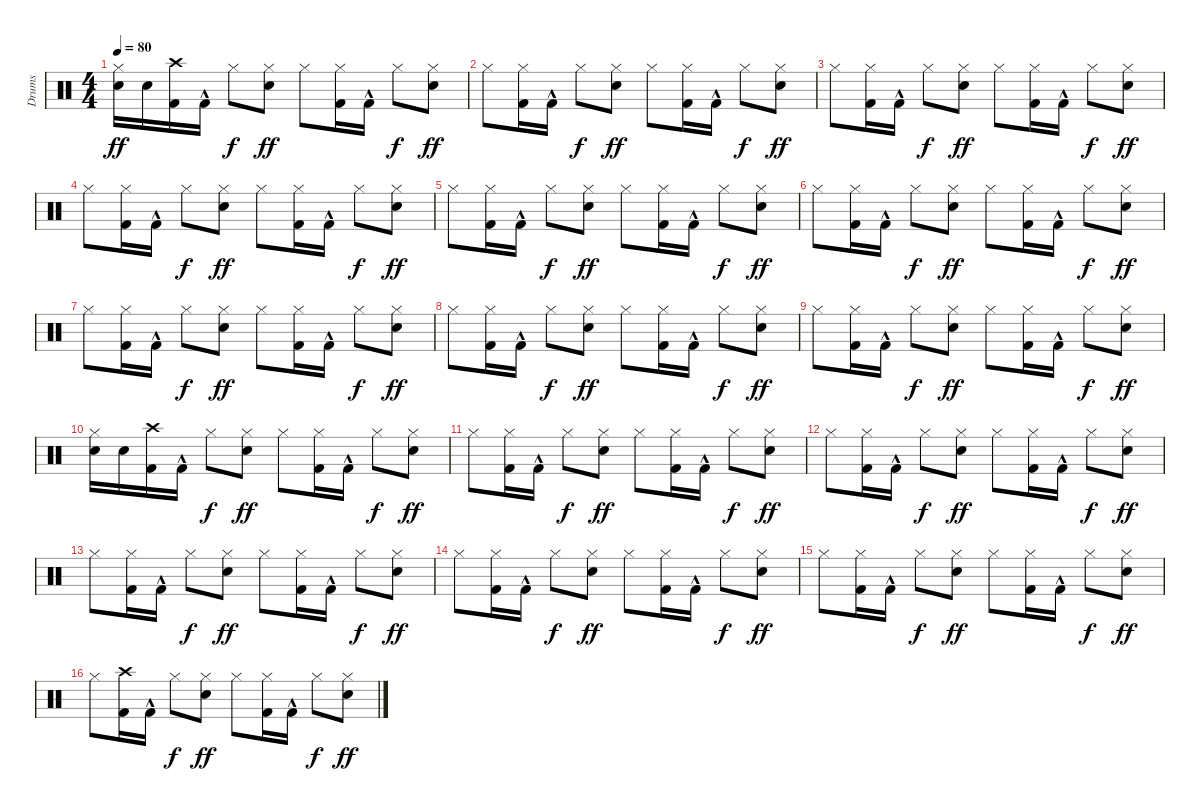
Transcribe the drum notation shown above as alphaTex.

\track ("Drums               " "Drums     ") {instrument percussion}
\staff {score}
\articulation defaults
\ts (4 4)
\tempo 80
\clef neutral
\ks c
("Snare (hit) 2" "Hi-Hat (closed)").16{dy ff} "Snare (hit) 2".16 ("Kick (hit) 2" "Crash high (hit)").16 "Kick (hit) 2"{hac}.16 "Hi-Hat (closed)".8{dy f} ("Snare (hit) 2" "Hi-Hat (closed)").8{dy ff} "Hi-Hat (closed)".8 ("Kick (hit) 2" "Hi-Hat (closed)").16 "Kick (hit) 2"{hac}.16 "Hi-Hat (closed)".8{dy f} ("Snare (hit) 2" "Hi-Hat (closed)").8{dy ff} |
"Hi-Hat (closed)".8 ("Kick (hit) 2" "Hi-Hat (closed)").16 "Kick (hit) 2"{hac}.16 "Hi-Hat (closed)".8{dy f} ("Snare (hit) 2" "Hi-Hat (closed)").8{dy ff} "Hi-Hat (closed)".8 ("Kick (hit) 2" "Hi-Hat (closed)").16 "Kick (hit) 2"{hac}.16 "Hi-Hat (closed)".8{dy f} ("Snare (hit) 2" "Hi-Hat (closed)").8{dy ff} |
"Hi-Hat (closed)".8 ("Kick (hit) 2" "Hi-Hat (closed)").16 "Kick (hit) 2"{hac}.16 "Hi-Hat (closed)".8{dy f} ("Snare (hit) 2" "Hi-Hat (closed)").8{dy ff} "Hi-Hat (closed)".8 ("Kick (hit) 2" "Hi-Hat (closed)").16 "Kick (hit) 2"{hac}.16 "Hi-Hat (closed)".8{dy f} ("Snare (hit) 2" "Hi-Hat (closed)").8{dy ff} |
"Hi-Hat (closed)".8 ("Kick (hit) 2" "Hi-Hat (closed)").16 "Kick (hit) 2"{hac}.16 "Hi-Hat (closed)".8{dy f} ("Snare (hit) 2" "Hi-Hat (closed)").8{dy ff} "Hi-Hat (closed)".8 ("Kick (hit) 2" "Hi-Hat (closed)").16 "Kick (hit) 2"{hac}.16 "Hi-Hat (closed)".8{dy f} ("Snare (hit) 2" "Hi-Hat (closed)").8{dy ff} |
"Hi-Hat (closed)".8 ("Kick (hit) 2" "Hi-Hat (closed)").16 "Kick (hit) 2"{hac}.16 "Hi-Hat (closed)".8{dy f} ("Snare (hit) 2" "Hi-Hat (closed)").8{dy ff} "Hi-Hat (closed)".8 ("Kick (hit) 2" "Hi-Hat (closed)").16 "Kick (hit) 2"{hac}.16 "Hi-Hat (closed)".8{dy f} ("Snare (hit) 2" "Hi-Hat (closed)").8{dy ff} |
"Hi-Hat (closed)".8 ("Kick (hit) 2" "Hi-Hat (closed)").16 "Kick (hit) 2"{hac}.16 "Hi-Hat (closed)".8{dy f} ("Snare (hit) 2" "Hi-Hat (closed)").8{dy ff} "Hi-Hat (closed)".8 ("Kick (hit) 2" "Hi-Hat (closed)").16 "Kick (hit) 2"{hac}.16 "Hi-Hat (closed)".8{dy f} ("Snare (hit) 2" "Hi-Hat (closed)").8{dy ff} |
"Hi-Hat (closed)".8 ("Kick (hit) 2" "Hi-Hat (closed)").16 "Kick (hit) 2"{hac}.16 "Hi-Hat (closed)".8{dy f} ("Snare (hit) 2" "Hi-Hat (closed)").8{dy ff} "Hi-Hat (closed)".8 ("Kick (hit) 2" "Hi-Hat (closed)").16 "Kick (hit) 2"{hac}.16 "Hi-Hat (closed)".8{dy f} ("Snare (hit) 2" "Hi-Hat (closed)").8{dy ff} |
"Hi-Hat (closed)".8 ("Kick (hit) 2" "Hi-Hat (closed)").16 "Kick (hit) 2"{hac}.16 "Hi-Hat (closed)".8{dy f} ("Snare (hit) 2" "Hi-Hat (closed)").8{dy ff} "Hi-Hat (closed)".8 ("Kick (hit) 2" "Hi-Hat (closed)").16 "Kick (hit) 2"{hac}.16 "Hi-Hat (closed)".8{dy f} ("Snare (hit) 2" "Hi-Hat (closed)").8{dy ff} |
"Hi-Hat (closed)".8 ("Kick (hit) 2" "Hi-Hat (closed)").16 "Kick (hit) 2"{hac}.16 "Hi-Hat (closed)".8{dy f} ("Snare (hit) 2" "Hi-Hat (closed)").8{dy ff} "Hi-Hat (closed)".8 ("Kick (hit) 2" "Hi-Hat (closed)").16 "Kick (hit) 2"{hac}.16 "Hi-Hat (closed)".8{dy f} ("Snare (hit) 2" "Hi-Hat (closed)").8{dy ff} |
("Snare (hit) 2" "Hi-Hat (closed)").16 "Snare (hit) 2".16 ("Kick (hit) 2" "Crash high (hit)").16 "Kick (hit) 2"{hac}.16 "Hi-Hat (closed)".8{dy f} ("Snare (hit) 2" "Hi-Hat (closed)").8{dy ff} "Hi-Hat (closed)".8 ("Kick (hit) 2" "Hi-Hat (closed)").16 "Kick (hit) 2"{hac}.16 "Hi-Hat (closed)".8{dy f} ("Snare (hit) 2" "Hi-Hat (closed)").8{dy ff} |
"Hi-Hat (closed)".8 ("Kick (hit) 2" "Hi-Hat (closed)").16 "Kick (hit) 2"{hac}.16 "Hi-Hat (closed)".8{dy f} ("Snare (hit) 2" "Hi-Hat (closed)").8{dy ff} "Hi-Hat (closed)".8 ("Kick (hit) 2" "Hi-Hat (closed)").16 "Kick (hit) 2"{hac}.16 "Hi-Hat (closed)".8{dy f} ("Snare (hit) 2" "Hi-Hat (closed)").8{dy ff} |
"Hi-Hat (closed)".8 ("Kick (hit) 2" "Hi-Hat (closed)").16 "Kick (hit) 2"{hac}.16 "Hi-Hat (closed)".8{dy f} ("Snare (hit) 2" "Hi-Hat (closed)").8{dy ff} "Hi-Hat (closed)".8 ("Kick (hit) 2" "Hi-Hat (closed)").16 "Kick (hit) 2"{hac}.16 "Hi-Hat (closed)".8{dy f} ("Snare (hit) 2" "Hi-Hat (closed)").8{dy ff} |
"Hi-Hat (closed)".8 ("Kick (hit) 2" "Hi-Hat (closed)").16 "Kick (hit) 2"{hac}.16 "Hi-Hat (closed)".8{dy f} ("Snare (hit) 2" "Hi-Hat (closed)").8{dy ff} "Hi-Hat (closed)".8 ("Kick (hit) 2" "Hi-Hat (closed)").16 "Kick (hit) 2"{hac}.16 "Hi-Hat (closed)".8{dy f} ("Snare (hit) 2" "Hi-Hat (closed)").8{dy ff} |
"Hi-Hat (closed)".8 ("Kick (hit) 2" "Hi-Hat (closed)").16 "Kick (hit) 2"{hac}.16 "Hi-Hat (closed)".8{dy f} ("Snare (hit) 2" "Hi-Hat (closed)").8{dy ff} "Hi-Hat (closed)".8 ("Kick (hit) 2" "Hi-Hat (closed)").16 "Kick (hit) 2"{hac}.16 "Hi-Hat (closed)".8{dy f} ("Snare (hit) 2" "Hi-Hat (closed)").8{dy ff} |
"Hi-Hat (closed)".8 ("Kick (hit) 2" "Hi-Hat (closed)").16 "Kick (hit) 2"{hac}.16 "Hi-Hat (closed)".8{dy f} ("Snare (hit) 2" "Hi-Hat (closed)").8{dy ff} "Hi-Hat (closed)".8 ("Kick (hit) 2" "Hi-Hat (closed)").16 "Kick (hit) 2"{hac}.16 "Hi-Hat (closed)".8{dy f} ("Snare (hit) 2" "Hi-Hat (closed)").8{dy ff} |
"Hi-Hat (closed)".8 ("Kick (hit) 2" "Crash high (hit)").16 "Kick (hit) 2"{hac}.16 "Hi-Hat (closed)".8{dy f} ("Snare (hit) 2" "Hi-Hat (closed)").8{dy ff} "Hi-Hat (closed)".8 ("Kick (hit) 2" "Hi-Hat (closed)").16 "Kick (hit) 2"{hac}.16 "Hi-Hat (closed)".8{dy f} ("Snare (hit) 2" "Hi-Hat (closed)").8{dy ff}
